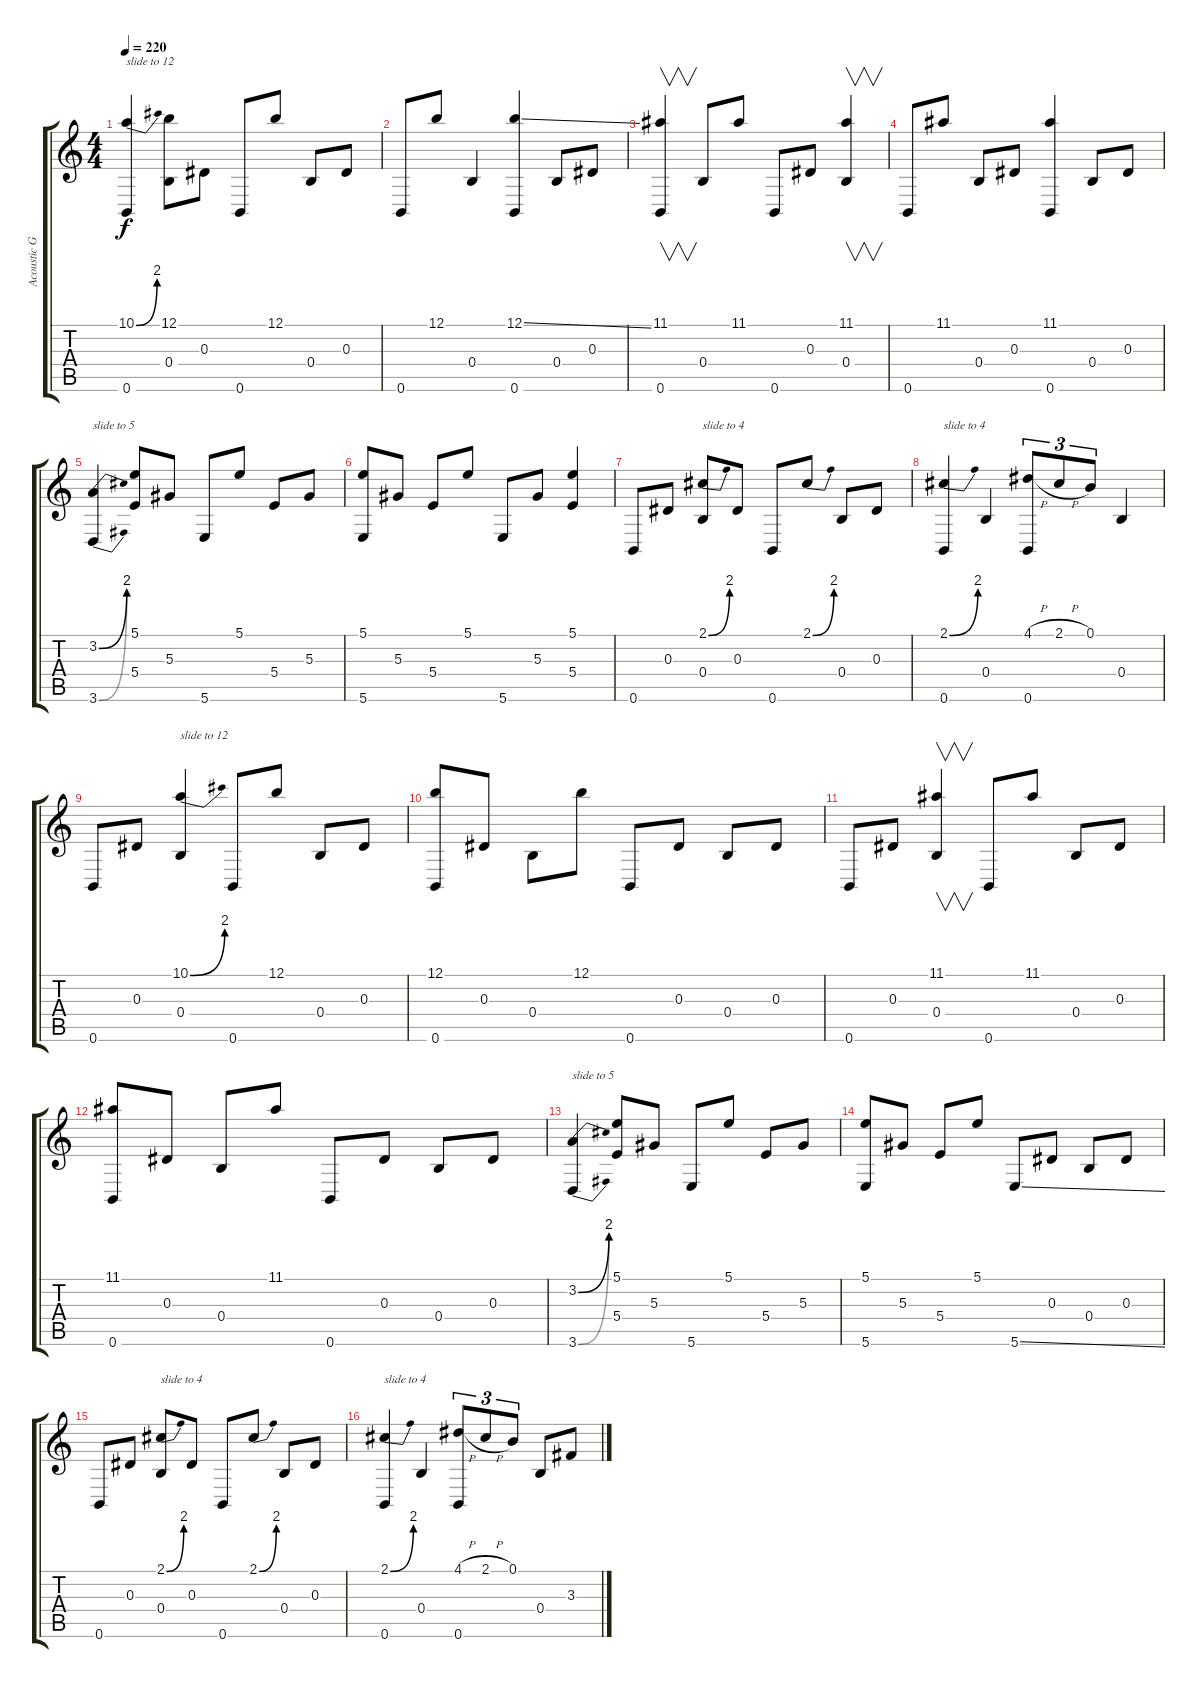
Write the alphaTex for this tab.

\track ("Acoustic Guitar" "Acoustic G") {instrument acousticguitarsteel}
\staff {score tabs}
\tuning (B3 Gb3 Eb3 B2 Gb2 B1) {hide}
\ts (4 4)
\tempo 220
\clef g2
\ks c
(10.1{be (bend 0 0 60 8)} 0.6).4{txt "slide to 12" dy f} (12.1 0.4).8 0.3.8 0.6.8 12.1.8 0.4.8 0.3.8 |
0.6.8 12.1.8 0.4.4 (12.1{ss} 0.6).4 0.4.8 0.3.8 |
(11.1 0.6).4{v} 0.4.8 11.1.8 0.6.8 0.3.8 (11.1 0.4).4{v} |
0.6.8 11.1.8 0.4.8 0.3.8 (11.1 0.6).4 0.4.8 0.3.8 |
(3.2{be (bend 0 0 60 8)} 3.6{be (bend 0 0 60 8)}).4{txt "slide to 5"} (5.1 5.4).8 5.3.8 5.6.8 5.1.8 5.4.8 5.3.8 |
(5.1 5.6).8 5.3.8 5.4.8 5.1.8 5.6.8 5.3.8 (5.1 5.4).4 |
0.6.8 0.3.8 (2.1{be (bend 0 0 60 8)} 0.4).8{txt "slide to 4"} 0.3.8 0.6.8 2.1{be (bend 0 0 60 8)}.8 0.4.8 0.3.8 |
(2.1{be (bend 0 0 60 8)} 0.6).4{txt "slide to 4"} 0.4.4 (4.1{h} 0.6).8{tu (3 2)} 2.1{h}.8{tu (3 2)} 0.1.8{tu (3 2)} 0.4.4 |
0.6.8 0.3.8 (10.1{be (bend 0 0 60 8)} 0.4).4{txt "slide to 12"} 0.6.8 12.1.8 0.4.8 0.3.8 |
(12.1 0.6).8 0.3.8 0.4.8 12.1.8 0.6.8 0.3.8 0.4.8 0.3.8 |
0.6.8 0.3.8 (11.1 0.4).4{v} 0.6.8 11.1.8 0.4.8 0.3.8 |
(11.1 0.6).8 0.3.8 0.4.8 11.1.8 0.6.8 0.3.8 0.4.8 0.3.8 |
(3.2{be (bend 0 0 60 8)} 3.6{be (bend 0 0 60 8)}).4{txt "slide to 5"} (5.1 5.4).8 5.3.8 5.6.8 5.1.8 5.4.8 5.3.8 |
(5.1 5.6).8 5.3.8 5.4.8 5.1.8 5.6{ss}.8 0.3.8 0.4.8 0.3.8 |
0.6.8 0.3.8 (2.1{be (bend 0 0 60 8)} 0.4).8{txt "slide to 4"} 0.3.8 0.6.8 2.1{be (bend 0 0 60 8)}.8 0.4.8 0.3.8 |
(2.1{be (bend 0 0 60 8)} 0.6).4{txt "slide to 4"} 0.4.4 (4.1{h} 0.6).8{tu (3 2)} 2.1{h}.8{tu (3 2)} 0.1.8{tu (3 2)} 0.4.8 3.3.8
